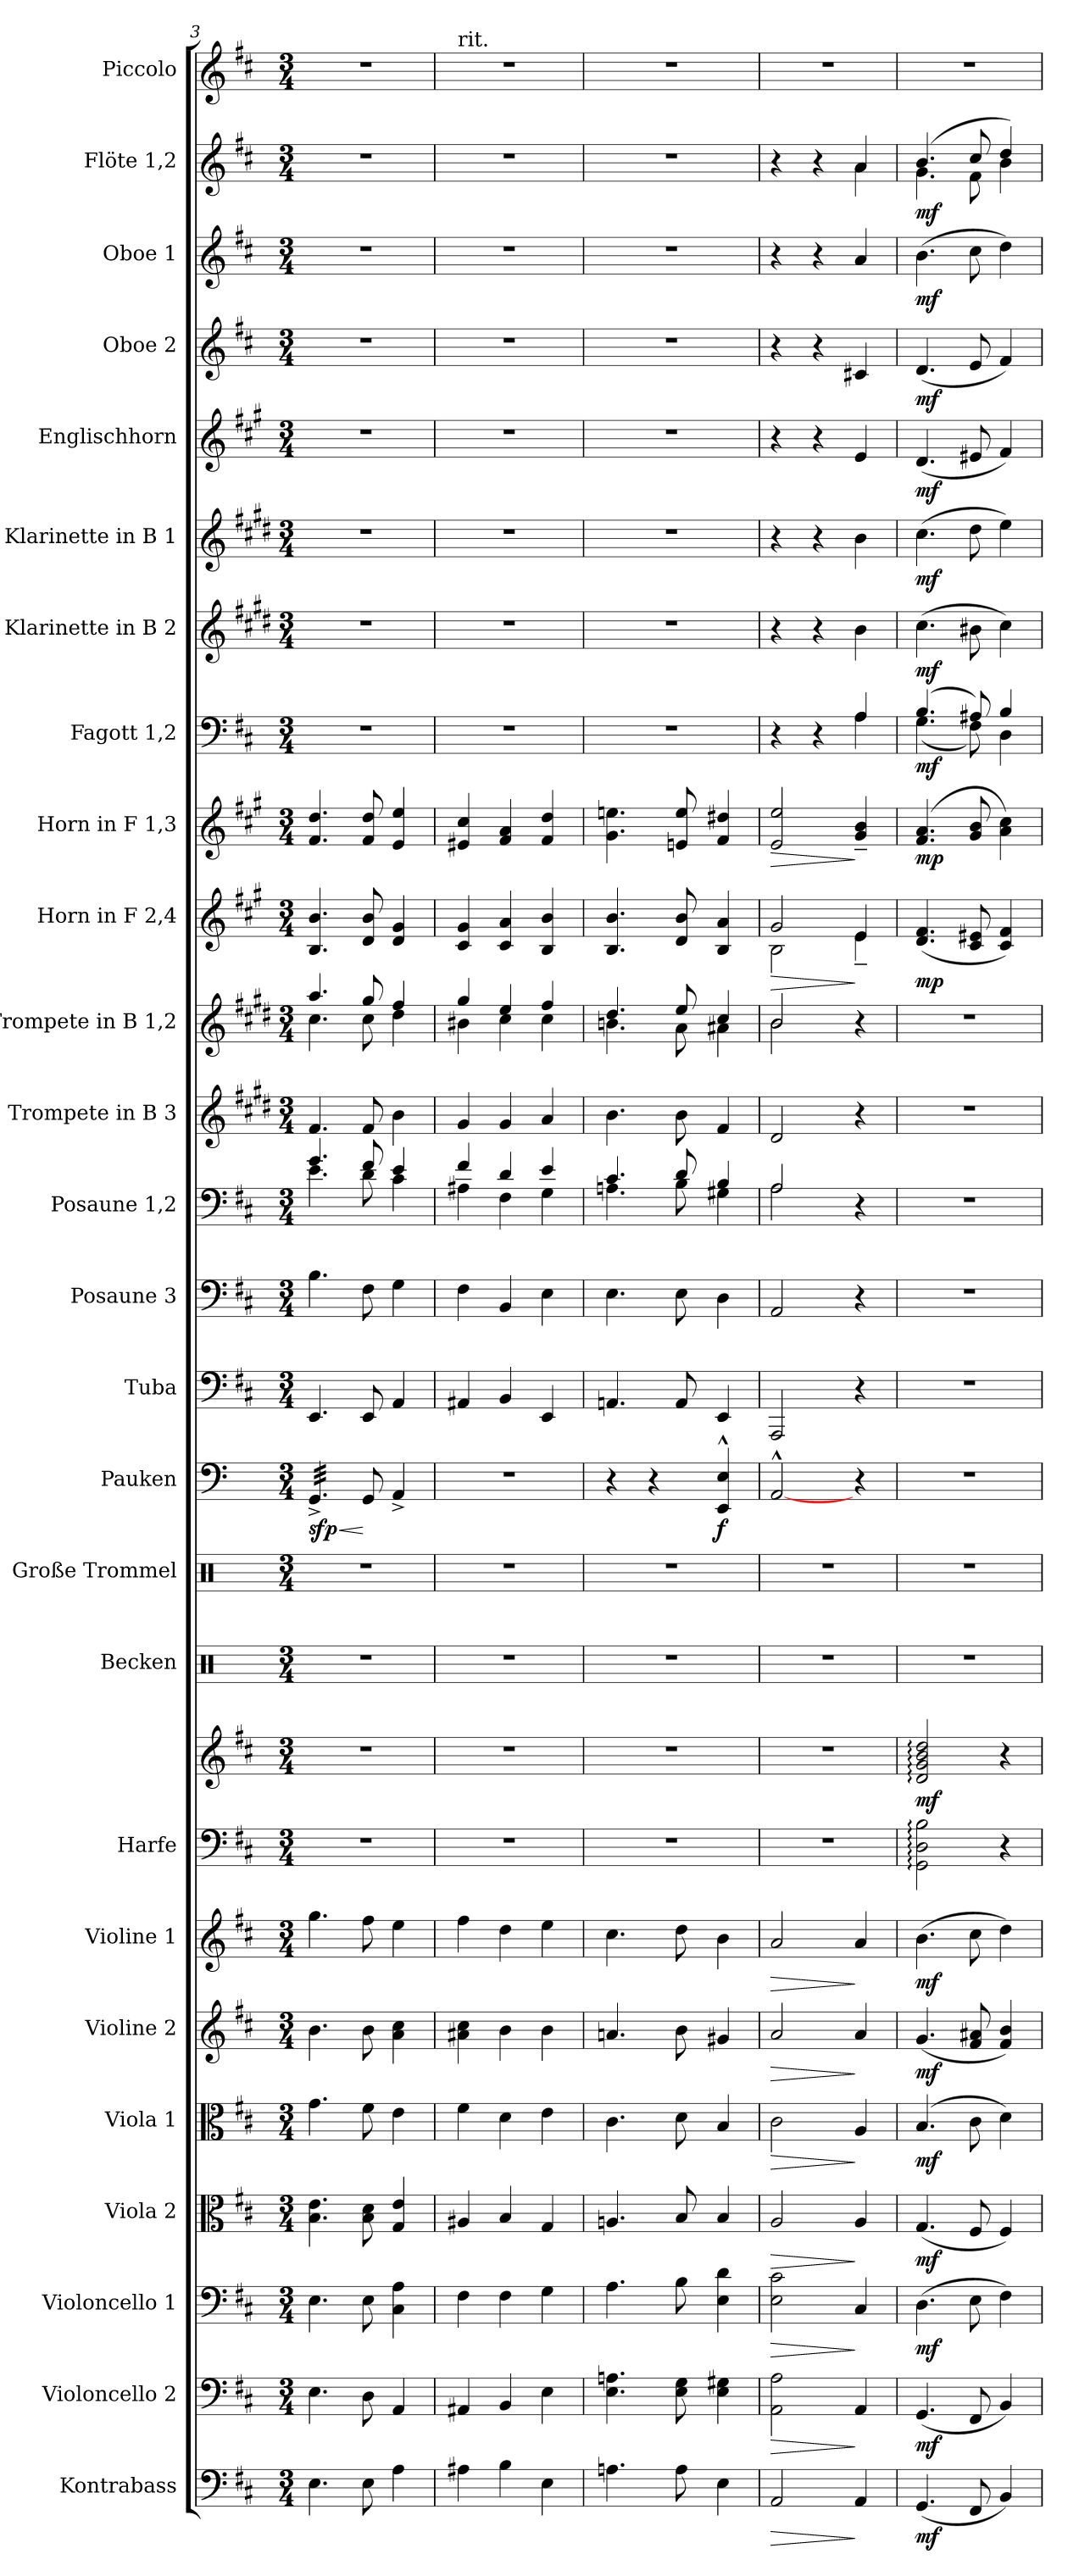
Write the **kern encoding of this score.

**kern	**dynam	**kern	**dynam	**kern	**dynam	**kern	**dynam	**kern	**dynam	**kern	**dynam	**kern	**dynam	**kern	**kern	**dynam	**kern	**kern	**kern	**dynam	**kern	**kern	**kern	**kern	**kern	**kern	**dynam	**kern	**dynam	**kern	**dynam	**kern	**dynam	**kern	**dynam	**kern	**dynam	**kern	**dynam	**kern	**dynam	**kern	**dynam	**kern
*part26	*part26	*part25	*part25	*part24	*part24	*part23	*part23	*part22	*part22	*part21	*part21	*part20	*part20	*part19	*part19	*part19	*part18	*part17	*part16	*part16	*part15	*part14	*part13	*part12	*part11	*part10	*part10	*part9	*part9	*part8	*part8	*part7	*part7	*part6	*part6	*part5	*part5	*part4	*part4	*part3	*part3	*part2	*part2	*part1
*staff27	*staff27	*staff26	*staff26	*staff25	*staff25	*staff24	*staff24	*staff23	*staff23	*staff22	*staff22	*staff21	*staff21	*staff20	*staff19	*staff19/20	*staff18	*staff17	*staff16	*staff16	*staff15	*staff14	*staff13	*staff12	*staff11	*staff10	*staff10	*staff9	*staff9	*staff8	*staff8	*staff7	*staff7	*staff6	*staff6	*staff5	*staff5	*staff4	*staff4	*staff3	*staff3	*staff2	*staff2	*staff1
*I"Kontrabass	*	*I"Violoncello 2	*	*I"Violoncello 1	*	*I"Viola 2	*	*I"Viola 1	*	*I"Violine 2	*	*I"Violine 1	*	*I"Harfe	*	*	*I"Becken	*I"Große Trommel	*I"Pauken	*	*I"Tuba	*I"Posaune 3	*I"Posaune 1,2	*I"Trompete in B 3	*I"Trompete in B 1,2	*I"Horn in F 2,4	*	*I"Horn in F 1,3	*	*I"Fagott 1,2	*	*I"Klarinette in B 2	*	*I"Klarinette in B 1	*	*I"Englischhorn	*	*I"Oboe 2	*	*I"Oboe 1	*	*I"Flöte 1,2	*	*I"Piccolo
*I'Kb.	*	*I'Vc.	*	*I'Vc.	*	*I'Vla.	*	*I'Vla.	*	*I'Vl. 2	*	*I'Vl. 1	*	*I'Hfe.	*	*	*I'Bck	*I'Gr. Tr.	*I'Pk.	*	*I'Tuba	*I'Pos.	*I'Pos.	*I'Trp.	*I'Trp.	*I'Hn.	*	*I'Hn.	*	*I'Fg.	*	*I'Kl.	*	*I'Kl.	*	*I'E. H.	*	*I'Ob.	*	*I'Ob.	*	*I'Fl.	*	*I'Picc.
*clefF4	*	*clefF4	*	*clefF4	*	*clefC3	*	*clefC3	*	*clefG2	*	*clefG2	*	*clefF4	*clefG2	*	*clefX	*clefX	*clefF4	*	*clefF4	*clefF4	*clefF4	*clefG2	*clefG2	*clefG2	*	*clefG2	*	*clefF4	*	*clefG2	*	*clefG2	*	*clefG2	*	*clefG2	*	*clefG2	*	*clefG2	*	*clefG2
*ITrd7c12	*	*	*	*	*	*	*	*	*	*	*	*	*	*	*	*	*	*	*	*	*	*	*	*ITrd1c2	*ITrd1c2	*ITrd4c7	*	*ITrd4c7	*	*	*	*ITrd1c2	*	*ITrd1c2	*	*ITrd4c7	*	*	*	*	*	*	*	*ITrd-7c-12
*k[f#c#]	*	*k[f#c#]	*	*k[f#c#]	*	*k[f#c#]	*	*k[f#c#]	*	*k[f#c#]	*	*k[f#c#]	*	*k[f#c#]	*k[f#c#]	*	*k[]	*k[]	*k[]	*	*k[f#c#]	*k[f#c#]	*k[f#c#]	*k[f#c#]	*k[f#c#]	*k[f#c#]	*	*k[f#c#]	*	*k[f#c#]	*	*k[f#c#]	*	*k[f#c#]	*	*k[f#c#]	*	*k[f#c#]	*	*k[f#c#]	*	*k[f#c#]	*	*k[f#c#]
*D:	*	*D:	*	*D:	*	*D:	*	*D:	*	*D:	*	*D:	*	*D:	*D:	*	*C:	*C:	*C:	*	*D:	*D:	*D:	*D:	*D:	*D:	*	*D:	*	*D:	*	*D:	*	*D:	*	*D:	*	*D:	*	*D:	*	*D:	*	*D:
*M3/4	*	*M3/4	*	*M3/4	*	*M3/4	*	*M3/4	*	*M3/4	*	*M3/4	*	*M3/4	*M3/4	*	*M3/4	*M3/4	*M3/4	*	*M3/4	*M3/4	*M3/4	*M3/4	*M3/4	*M3/4	*	*M3/4	*	*M3/4	*	*M3/4	*	*M3/4	*	*M3/4	*	*M3/4	*	*M3/4	*	*M3/4	*	*M3/4
=3	=3	=3	=3	=3	=3	=3	=3	=3	=3	=3	=3	=3	=3	=3	=3	=3	=3	=3	=3	=3	=3	=3	=3	=3	=3	=3	=3	=3	=3	=3	=3	=3	=3	=3	=3	=3	=3	=3	=3	=3	=3	=3	=3	=3
!	!	!	!	!	!	!	!	!	!	!	!	!	!	!LO:N:vis=1	!LO:N:vis=1	!	!LO:N:vis=1	!LO:N:vis=1	!	!LO:HP:b	!	!	!	!	!	!	!	!	!	!LO:N:vis=1	!	!LO:N:vis=1	!	!LO:N:vis=1	!	!LO:N:vis=1	!	!LO:N:vis=1	!	!LO:N:vis=1	!	!LO:N:vis=1	!	!LO:N:vis=1
*	*	*	*	*	*	*	*	*	*	*	*	*	*	*	*	*	*	*	*	*	*	*	*^	*	*^	*	*	*	*	*	*	*	*	*	*	*	*	*	*	*	*	*	*	*
*	*	*	*	*	*	*	*	*	*	*	*	*	*	*	*	*	*	*	*tremolo	*	*	*	*	*	*	*	*	*	*	*	*	*	*	*	*	*	*	*	*	*	*	*	*	*	*	*
4.EEi\	.	4.Ei\	.	4.Ei\	.	4.Bi\ 4.ei	.	4.gi\	.	4.bi\	.	4.ggi\	.	2.r	2.r	.	2.r	2.r	32GG^i/LLL	< sfp	4.EEi/	4.Bi\	4.gi/	4.ei\	4.ei/	4.ggi/	4.bi\	4.Ei/ 4.ei	.	4.Bi/ 4.gi	.	2.r	.	2.r	.	2.r	.	2.r	.	2.r	.	2.r	.	2.r	.	2.r
.	.	.	.	.	.	.	.	.	.	.	.	.	.	.	.	.	.	.	32GG^i/	.	.	.	.	.	.	.	.	.	.	.	.	.	.	.	.	.	.	.	.	.	.	.	.	.	.	.
.	.	.	.	.	.	.	.	.	.	.	.	.	.	.	.	.	.	.	32GG^i/	.	.	.	.	.	.	.	.	.	.	.	.	.	.	.	.	.	.	.	.	.	.	.	.	.	.	.
.	.	.	.	.	.	.	.	.	.	.	.	.	.	.	.	.	.	.	32GG^i/	.	.	.	.	.	.	.	.	.	.	.	.	.	.	.	.	.	.	.	.	.	.	.	.	.	.	.
.	.	.	.	.	.	.	.	.	.	.	.	.	.	.	.	.	.	.	32GG^i/	.	.	.	.	.	.	.	.	.	.	.	.	.	.	.	.	.	.	.	.	.	.	.	.	.	.	.
.	.	.	.	.	.	.	.	.	.	.	.	.	.	.	.	.	.	.	32GG^i/	.	.	.	.	.	.	.	.	.	.	.	.	.	.	.	.	.	.	.	.	.	.	.	.	.	.	.
.	.	.	.	.	.	.	.	.	.	.	.	.	.	.	.	.	.	.	32GG^i/	.	.	.	.	.	.	.	.	.	.	.	.	.	.	.	.	.	.	.	.	.	.	.	.	.	.	.
.	.	.	.	.	.	.	.	.	.	.	.	.	.	.	.	.	.	.	32GG^i/	.	.	.	.	.	.	.	.	.	.	.	.	.	.	.	.	.	.	.	.	.	.	.	.	.	.	.
.	.	.	.	.	.	.	.	.	.	.	.	.	.	.	.	.	.	.	32GG^i/	.	.	.	.	.	.	.	.	.	.	.	.	.	.	.	.	.	.	.	.	.	.	.	.	.	.	.
.	.	.	.	.	.	.	.	.	.	.	.	.	.	.	.	.	.	.	32GG^i/	.	.	.	.	.	.	.	.	.	.	.	.	.	.	.	.	.	.	.	.	.	.	.	.	.	.	.
.	.	.	.	.	.	.	.	.	.	.	.	.	.	.	.	.	.	.	32GG^i/	.	.	.	.	.	.	.	.	.	.	.	.	.	.	.	.	.	.	.	.	.	.	.	.	.	.	.
.	.	.	.	.	.	.	.	.	.	.	.	.	.	.	.	.	.	.	32GG^i/JJJ	.	.	.	.	.	.	.	.	.	.	.	.	.	.	.	.	.	.	.	.	.	.	.	.	.	.	.
*	*	*	*	*	*	*	*	*	*	*	*	*	*	*	*	*	*	*	*Xtremolo	*	*	*	*	*	*	*	*	*	*	*	*	*	*	*	*	*	*	*	*	*	*	*	*	*	*	*
8EEi\	.	8Di\	.	8Ei\	.	8Bi\ 8di	.	8f#i\	.	8bi\	.	8ff#i\	.	.	.	.	.	.	8GGi/	[	8EEi/	8F#i\	8f#i/	8di\	8ei/	8ff#i/	8bi\	8Gi/ 8ei	.	8Bi/ 8gi	.	.	.	.	.	.	.	.	.	.	.	.	.	.	.	.
4AAi\	.	4AAi/	.	4C#i\ 4Ai	.	4Gi/ 4ei	.	4ei\	.	4ai\ 4cc#i	.	4eei\	.	.	.	.	.	.	4AA^i/	.	4AAi/	4Gi\	4ei/	4c#i\	4ai\	4eei/	4cc#i\	4Gi/ 4c#i	.	4Ai/ 4ai	.	.	.	.	.	.	.	.	.	.	.	.	.	.	.	.
=4	=4	=4	=4	=4	=4	=4	=4	=4	=4	=4	=4	=4	=4	=4	=4	=4	=4	=4	=4	=4	=4	=4	=4	=4	=4	=4	=4	=4	=4	=4	=4	=4	=4	=4	=4	=4	=4	=4	=4	=4	=4	=4	=4	=4	=4	=4
!	!	!	!	!	!	!	!	!	!	!	!	!	!	!	!	!	!	!	!	!	!	!	!	!	!	!	!	!	!	!	!	!	!	!	!	!	!	!	!	!	!	!	!	!	!	!LO:TX:t=rit.
!	!	!	!	!	!	!	!	!	!	!	!	!	!	!LO:N:vis=1	!LO:N:vis=1	!	!LO:N:vis=1	!LO:N:vis=1	!LO:N:vis=1	!	!	!	!	!	!	!	!	!	!	!	!	!LO:N:vis=1	!	!LO:N:vis=1	!	!LO:N:vis=1	!	!LO:N:vis=1	!	!LO:N:vis=1	!	!LO:N:vis=1	!	!LO:N:vis=1	!	!LO:N:vis=1
4AA#Xi\	.	4AA#Xi/	.	4F#i\	.	4A#Xi/	.	4f#i\	.	4a#Xi\ 4cc#i	.	4ff#i\	.	2.r	2.r	.	2.r	2.r	2.r	.	4AA#Xi/	4F#i\	4f#i/	4A#Xi\	4f#i/	4ff#i/	4a#Xi\	4F#i/ 4c#i	.	4A#Xi/ 4f#i	.	2.r	.	2.r	.	2.r	.	2.r	.	2.r	.	2.r	.	2.r	.	2.r
4BBi\	.	4BBi/	.	4F#i\	.	4Bi/	.	4di\	.	4bi\	.	4ddi\	.	.	.	.	.	.	.	.	4BBi/	4BBi/	4di/	4F#i\	4f#i/	4ddi/	4bi\	4F#i/ 4di	.	4Bi/ 4di	.	.	.	.	.	.	.	.	.	.	.	.	.	.	.	.
4EEi\	.	4Ei\	.	4Gi\	.	4Gi/	.	4ei\	.	4bi\	.	4eei\	.	.	.	.	.	.	.	.	4EEi/	4Ei\	4ei/	4Gi\	4gi/	4eei/	4bi\	4Ei/ 4ei	.	4Bi/ 4gi	.	.	.	.	.	.	.	.	.	.	.	.	.	.	.	.
=5	=5	=5	=5	=5	=5	=5	=5	=5	=5	=5	=5	=5	=5	=5	=5	=5	=5	=5	=5	=5	=5	=5	=5	=5	=5	=5	=5	=5	=5	=5	=5	=5	=5	=5	=5	=5	=5	=5	=5	=5	=5	=5	=5	=5	=5	=5
!	!	!	!	!	!	!	!	!	!	!	!	!	!	!LO:N:vis=1	!LO:N:vis=1	!	!LO:N:vis=1	!LO:N:vis=1	!	!	!	!	!	!	!	!	!	!	!	!	!	!LO:N:vis=1	!	!LO:N:vis=1	!	!LO:N:vis=1	!	!LO:N:vis=1	!	!LO:N:vis=1	!	!LO:N:vis=1	!	!LO:N:vis=1	!	!LO:N:vis=1
4.AAni\	.	4.Ei\ 4.Ani	.	4.Ai\	.	4.Ani/	.	4.c#i\	.	4.ani/	.	4.cc#i\	.	2.r	2.r	.	2.r	2.r	4r	.	4.AAni/	4.Ei\	4.c#i/	4.Ani\	4.ai\	4.cc#i/	4.ani\	4.Ei/ 4.ei	.	4.c#i\ 4.ani	.	2.r	.	2.r	.	2.r	.	2.r	.	2.r	.	2.r	.	2.r	.	2.r
.	.	.	.	.	.	.	.	.	.	.	.	.	.	.	.	.	.	.	4r	.	.	.	.	.	.	.	.	.	.	.	.	.	.	.	.	.	.	.	.	.	.	.	.	.	.	.
8AAi\	.	8Ei\ 8Gi	.	8Bi\	.	8Bi/	.	8di\	.	8bi\	.	8ddi\	.	.	.	.	.	.	.	.	8AAi/	8Ei\	8di/	8Bi\	8ai\	8ddi/	8gi\	8Gi/ 8ei	.	8Ani/ 8ai	.	.	.	.	.	.	.	.	.	.	.	.	.	.	.	.
4EEi\	.	4Ei\ 4G#Xi	.	4Ei\ 4di	.	4Bi/	.	4Bi/	.	4g#Xi/	.	4bi\	.	.	.	.	.	.	4EEi/^^ 4Ei^^	f	4EEi/	4Di\	4Bi/	4G#Xi\	4ei/	4bi/	4g#Xi\	4Ei/ 4di	.	4Bi/ 4g#Xi	.	.	.	.	.	.	.	.	.	.	.	.	.	.	.	.
=6	=6	=6	=6	=6	=6	=6	=6	=6	=6	=6	=6	=6	=6	=6	=6	=6	=6	=6	=6	=6	=6	=6	=6	=6	=6	=6	=6	=6	=6	=6	=6	=6	=6	=6	=6	=6	=6	=6	=6	=6	=6	=6	=6	=6	=6	=6
!	!LO:HP:b	!	!LO:HP:b	!	!LO:HP:b	!	!LO:HP:b	!	!LO:HP:b	!	!LO:HP:b	!	!LO:HP:b	!LO:N:vis=1	!LO:N:vis=1	!	!LO:N:vis=1	!LO:N:vis=1	!	!	!	!	!	!	!	!	!	!	!LO:HP:b	!	!LO:HP:b	!	!	!	!	!	!	!	!	!	!	!	!	!	!	!LO:N:vis=1
*	*	*	*	*	*	*	*	*	*	*	*	*	*	*	*	*	*	*	*	*	*	*	*	*	*	*	*	*^	*	*	*	*^	*	*	*	*	*	*	*	*	*	*	*	*^	*	*
2AAAi/	>	2AAi\ 2Ai	>	2Ei\ 2c#i	>	2Ai/	>	2c#i\	>	2ai/	>	2ai/	>	2.r	2.r	.	2.r	2.r	[2AA^^i/	.	2AAAi/	2AAi/	2Ai/	2Ai\	2c#i/	2ai/	2ai\	2c#i/	2Ei\	>	2Ai/ 2ai	>	4r	4ryy	.	4r	.	4r	.	4r	.	4r	.	4r	.	4r	2ryy	.	2.r
.	.	.	.	.	.	.	.	.	.	.	.	.	.	.	.	.	.	.	.	.	.	.	.	.	.	.	.	.	.	.	.	.	4r	4ryy	.	4r	.	4r	.	4r	.	4r	.	4r	.	4r	.	.	.
4AAAi/	]	4AAi/	]	4C#i/	]	4Ai/	]	4Ai/	]	4ai/	]	4ai/	]	.	.	.	.	.	4r	.	4r	4r	4r	4ryy	4r	4r	4ryy	4Ai/	4A~i\	]	4c#i/~ 4ei~	]	4Ai/	4Ai\	.	4ai\	.	4ai\	.	4Ai/	.	4c#Xi/	.	4ai/	.	4ai/	4ai\	.	.
*	*	*	*	*	*	*	*	*	*	*	*	*	*	*	*	*	*	*	*	*	*	*	*	*	*	*v	*v	*	*	*	*	*	*	*	*	*	*	*	*	*	*	*	*	*	*	*	*	*	*
*	*	*	*	*	*	*	*	*	*	*	*	*	*	*	*	*	*	*	*	*	*	*	*v	*v	*	*	*v	*v	*	*	*	*	*	*	*	*	*	*	*	*	*	*	*	*	*	*	*	*
=7	=7	=7	=7	=7	=7	=7	=7	=7	=7	=7	=7	=7	=7	=7	=7	=7	=7	=7	=7	=7	=7	=7	=7	=7	=7	=7	=7	=7	=7	=7	=7	=7	=7	=7	=7	=7	=7	=7	=7	=7	=7	=7	=7	=7	=7	=7
*	*	*	*	*	*	*	*	*	*	*	*	*MM110	*	*	*	*	*	*	*	*	*	*	*	*	*	*	*	*	*	*	*	*	*	*	*	*	*	*	*	*	*	*	*	*	*	*MM110
*	*	*	*	*	*	*	*	*	*	*	*	*	*	*	*	*	*	*	*	*	*	*	*^	*	*^	*^	*	*	*	*	*	*	*	*	*	*	*	*	*	*	*	*	*	*	*	*
!	!	!	!	!	!	!	!	!	!	!	!	!	!	!	!	!	!LO:N:vis=1	!LO:N:vis=1	!LO:N:vis=1	!	!LO:N:vis=1	!LO:N:vis=1	!LO:N:vis=1	!	!LO:N:vis=1	!LO:N:vis=1	!	!	!	!	!	!	!	!	!	!	!	!	!	!	!	!	!	!	!	!	!	!	!LO:N:vis=1
*	*	*	*	*	*	*	*	*	*	*	*	*	*	*	*	*	*	*	*	*	*	*	*	*	*	*v	*v	*	*	*	*	*	*	*	*	*	*	*	*	*	*	*	*	*	*	*	*	*	*
*	*	*	*	*	*	*	*	*	*	*	*	*	*	*	*	*	*	*	*	*	*	*	*v	*v	*	*	*v	*v	*	*	*	*	*	*	*	*	*	*	*	*	*	*	*	*	*	*	*	*
(4.GGGi/	mf	(4.GGi/	mf	(4.Di\	mf	(4.Gi/	mf	(4.Bi/	mf	(4.gi/	mf	(4.bi\	mf	2GGi\: 2Di: 2Bi:	2di/: 2gi: 2bi: 2ddi:	mf	2.r	2.r	2.r	.	2.r	2.r	2.r	2.r	2.r	(4.Gi/ 4.Bi	mp	(4.Bi/ 4.di	mp	(4.Bi/	(4.Gi\	mf	(4.bi\	mf	(4.bi\	mf	(4.Gi/	mf	(4.di/	mf	(4.bi\	mf	(4.bi/	4.gi\	mf	2.r
8FFF#i/	.	8FF#i/	.	8Ei\	.	8F#i/	.	8c#i\	.	8f#i/ 8a#Xi	.	8cc#i\	.	.	.	.	.	.	.	.	.	.	.	.	.	8F#i/ 8A#Xi	.	8c#i/ 8ei	.	8A#Xi/)	8F#i\)	.	8a#Xi\	.	8cc#i\	.	8A#Xi/	.	8ei/	.	8cc#i\	.	8cc#i/	8f#i\	.	.
4BBBi/)	.	4BBi/)	.	4F#i\)	.	4F#i/)	.	4di\)	.	4f#i/ 4bi)	.	4ddi\)	.	4r	4r	.	.	.	.	.	.	.	.	.	.	4F#i/ 4Bi)	.	4di\ 4f#i)	.	4Bi/	4Di\	.	4bi\)	.	4ddi\)	.	4Bi/)	.	4f#i/)	.	4ddi\)	.	4ddi/)	4bi\	.	.
*	*	*	*	*	*	*	*	*	*	*	*	*	*	*	*	*	*	*	*	*	*	*	*	*	*	*	*	*	*	*v	*v	*	*	*	*	*	*	*	*	*	*	*	*v	*v	*	*
=	=	=	=	=	=	=	=	=	=	=	=	=	=	=	=	=	=	=	=	=	=	=	=	=	=	=	=	=	=	=	=	=	=	=	=	=	=	=	=	=	=	=	=	=
*-	*-	*-	*-	*-	*-	*-	*-	*-	*-	*-	*-	*-	*-	*-	*-	*-	*-	*-	*-	*-	*-	*-	*-	*-	*-	*-	*-	*-	*-	*-	*-	*-	*-	*-	*-	*-	*-	*-	*-	*-	*-	*-	*-	*-
